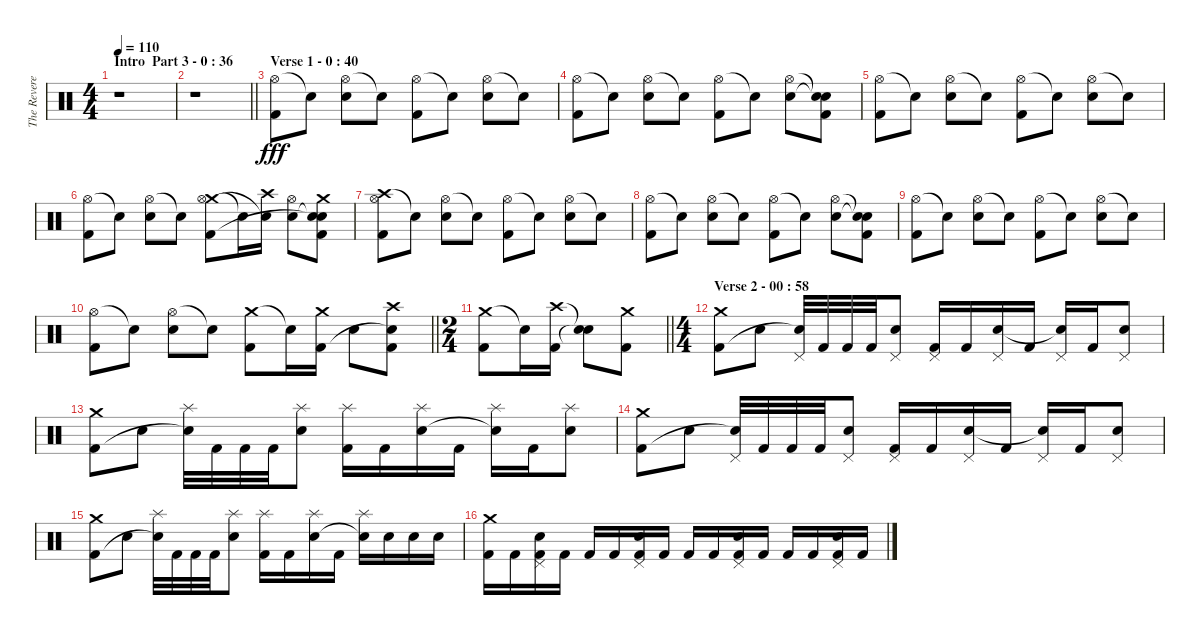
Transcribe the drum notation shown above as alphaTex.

\track ("The Reverend " "The Revere") {instrument percussion}
\staff {score}
\articulation defaults
\ts (4 4)
\section ("" "Intro  Part 3 - 0 : 36")
\tempo 110
\clef neutral
\ks c
r.1{dy fff} |
\barLineRight lightlight
r.1 |
\section ("" "Verse 1 - 0 : 40")
("Hi-Hat (open)" "Kick (hit) 2").8 "Snare (hit)"{t}.8 ("Hi-Hat (open)" "Snare (hit) 2").8 "Snare (hit)"{t}.8 ("Hi-Hat (open)" "Kick (hit) 2").8 "Snare (hit)"{t}.8 ("Hi-Hat (open)" "Snare (hit) 2").8 "Snare (hit)"{t}.8 |
("Hi-Hat (open)" "Kick (hit) 2").8 "Snare (hit)"{t}.8 ("Hi-Hat (open)" "Snare (hit) 2").8 "Snare (hit)"{t}.8 ("Hi-Hat (open)" "Kick (hit) 2").8 "Snare (hit)"{t}.8 ("Hi-Hat (open)" "Snare (hit) 2").8 ("Snare (hit)"{t} "Snare (hit)"{t} "Kick (hit) 2").8 |
("Hi-Hat (open)" "Kick (hit) 2").8 "Snare (hit)"{t}.8 ("Hi-Hat (open)" "Snare (hit) 2").8 "Snare (hit)"{t}.8 ("Hi-Hat (open)" "Kick (hit) 2").8 "Snare (hit)"{t}.8 ("Hi-Hat (open)" "Snare (hit) 2").8 "Snare (hit)"{t}.8 |
("Hi-Hat (open)" "Kick (hit) 2").8 "Snare (hit)"{t}.8 ("Hi-Hat (open)" "Snare (hit) 2").8 "Snare (hit)"{t}.8 ("Crash medium (hit)" "Hi-Hat (open)" "Kick (hit) 2").8 "Snare (hit)"{t}.16 ("Crash high (hit)" "Snare (hit)"{t}).16 ("Hi-Hat (open)" "Snare (hit) 2").8 ("Crash medium (hit)" "Snare (hit)"{t} "Snare (hit)"{t} "Kick (hit) 2").8 |
("Crash high (hit)" "Hi-Hat (open)" "Kick (hit) 2").8 "Snare (hit)"{t}.8 ("Hi-Hat (open)" "Snare (hit) 2").8 "Snare (hit)"{t}.8 ("Hi-Hat (open)" "Kick (hit) 2").8 "Snare (hit)"{t}.8 ("Hi-Hat (open)" "Snare (hit) 2").8 "Snare (hit)"{t}.8 |
("Hi-Hat (open)" "Kick (hit) 2").8 "Snare (hit)"{t}.8 ("Hi-Hat (open)" "Snare (hit) 2").8 "Snare (hit)"{t}.8 ("Hi-Hat (open)" "Kick (hit) 2").8 "Snare (hit)"{t}.8 ("Hi-Hat (open)" "Snare (hit) 2").8 ("Snare (hit)"{t} "Snare (hit)"{t} "Kick (hit) 2").8 |
("Hi-Hat (open)" "Kick (hit) 2").8 "Snare (hit)"{t}.8 ("Hi-Hat (open)" "Snare (hit) 2").8 "Snare (hit)"{t}.8 ("Hi-Hat (open)" "Kick (hit) 2").8 "Snare (hit)"{t}.8 ("Hi-Hat (open)" "Snare (hit) 2").8 "Snare (hit)"{t}.8 |
\barLineRight lightlight
("Hi-Hat (open)" "Kick (hit) 2").8 "Snare (hit)"{t}.8 ("Hi-Hat (open)" "Snare (hit) 2").8 "Snare (hit)"{t}.8 ("Crash medium (hit)" "Kick (hit) 2").8 "Snare (hit)"{t}.16 ("Crash medium (hit)" "Kick (hit) 2").16 "Snare (hit) 2".8 ("Crash high (hit)" "Snare (hit)"{t} "Kick (hit) 2").8 |
\ts (2 4)
\barLineRight lightlight
("Crash medium (hit)" "Kick (hit) 2").8 "Snare (hit)"{t}.16 ("Crash high (hit)" "Kick (hit) 2").16 ("Snare (hit)"{t} "Snare (hit)"{t}).8 ("Crash medium (hit)" "Kick (hit) 2").8 |
\ts (4 4)
\section ("" "Verse 2 - 00 : 58")
("Crash medium (hit)" "Kick (hit) 2").8 "Snare (hit) 2".8 ("Pedal Hi-Hat (hit)" "Snare (hit)"{t}).32 "Kick (hit) 2".32 "Kick (hit) 2".32 "Kick (hit) 2".32 ("Pedal Hi-Hat (hit)" "Snare (hit) 2").8 ("Pedal Hi-Hat (hit)" "Kick (hit) 2").16 "Kick (hit) 2".16 ("Pedal Hi-Hat (hit)" "Snare (hit) 2").16 "Kick (hit) 2".16 ("Pedal Hi-Hat (hit)" "Snare (hit)"{t}).16 "Kick (hit) 2".16 ("Pedal Hi-Hat (hit)" "Snare (hit) 2").8 |
("Crash medium (hit)" "Kick (hit) 2").8 "Snare (hit) 2".8 ("Splash (hit)" "Snare (hit)"{t}).32 "Kick (hit) 2".32 "Kick (hit) 2".32 "Kick (hit) 2".32 ("Splash (hit)" "Snare (hit) 2").8 ("Splash (hit)" "Kick (hit) 2").16 "Kick (hit) 2".16 ("Splash (hit)" "Snare (hit) 2").16 "Kick (hit) 2".16 ("Splash (hit)" "Snare (hit)"{t}).16 "Kick (hit) 2".16 ("Splash (hit)" "Snare (hit) 2").8 |
("Crash medium (hit)" "Kick (hit) 2").8 "Snare (hit) 2".8 ("Pedal Hi-Hat (hit)" "Snare (hit)"{t}).32 "Kick (hit) 2".32 "Kick (hit) 2".32 "Kick (hit) 2".32 ("Pedal Hi-Hat (hit)" "Snare (hit) 2").8 ("Pedal Hi-Hat (hit)" "Kick (hit) 2").16 "Kick (hit) 2".16 ("Pedal Hi-Hat (hit)" "Snare (hit) 2").16 "Kick (hit) 2".16 ("Pedal Hi-Hat (hit)" "Snare (hit)"{t}).16 "Kick (hit) 2".16 ("Pedal Hi-Hat (hit)" "Snare (hit) 2").8 |
("Crash medium (hit)" "Kick (hit) 2").8 "Snare (hit) 2".8 ("Splash (hit)" "Snare (hit)"{t}).32 "Kick (hit) 2".32 "Kick (hit) 2".32 "Kick (hit) 2".32 ("Splash (hit)" "Snare (hit) 2").8 ("Splash (hit)" "Kick (hit) 2").16 "Kick (hit) 2".16 ("Splash (hit)" "Snare (hit) 2").16 "Kick (hit) 2".16 ("Splash (hit)" "Snare (hit)"{t}).16 "Snare (hit) 2".16 "Snare (hit) 2".16 "Snare (hit) 2".16 |
("Crash medium (hit)" "Kick (hit) 2").16 "Kick (hit) 2".16 ("Pedal Hi-Hat (hit)" "Snare (hit) 2" "Kick (hit) 2").16 "Kick (hit) 2".16 "Kick (hit) 2".16 "Kick (hit) 2".16 ("Pedal Hi-Hat (hit)" "Snare (hit) 2" "Kick (hit) 2").16 "Kick (hit) 2".16 "Kick (hit) 2".16 "Kick (hit) 2".16 ("Pedal Hi-Hat (hit)" "Snare (hit) 2" "Kick (hit) 2").16 "Kick (hit) 2".16 "Kick (hit) 2".16 "Kick (hit) 2".16 ("Pedal Hi-Hat (hit)" "Snare (hit) 2" "Kick (hit) 2").16 "Kick (hit) 2".16
